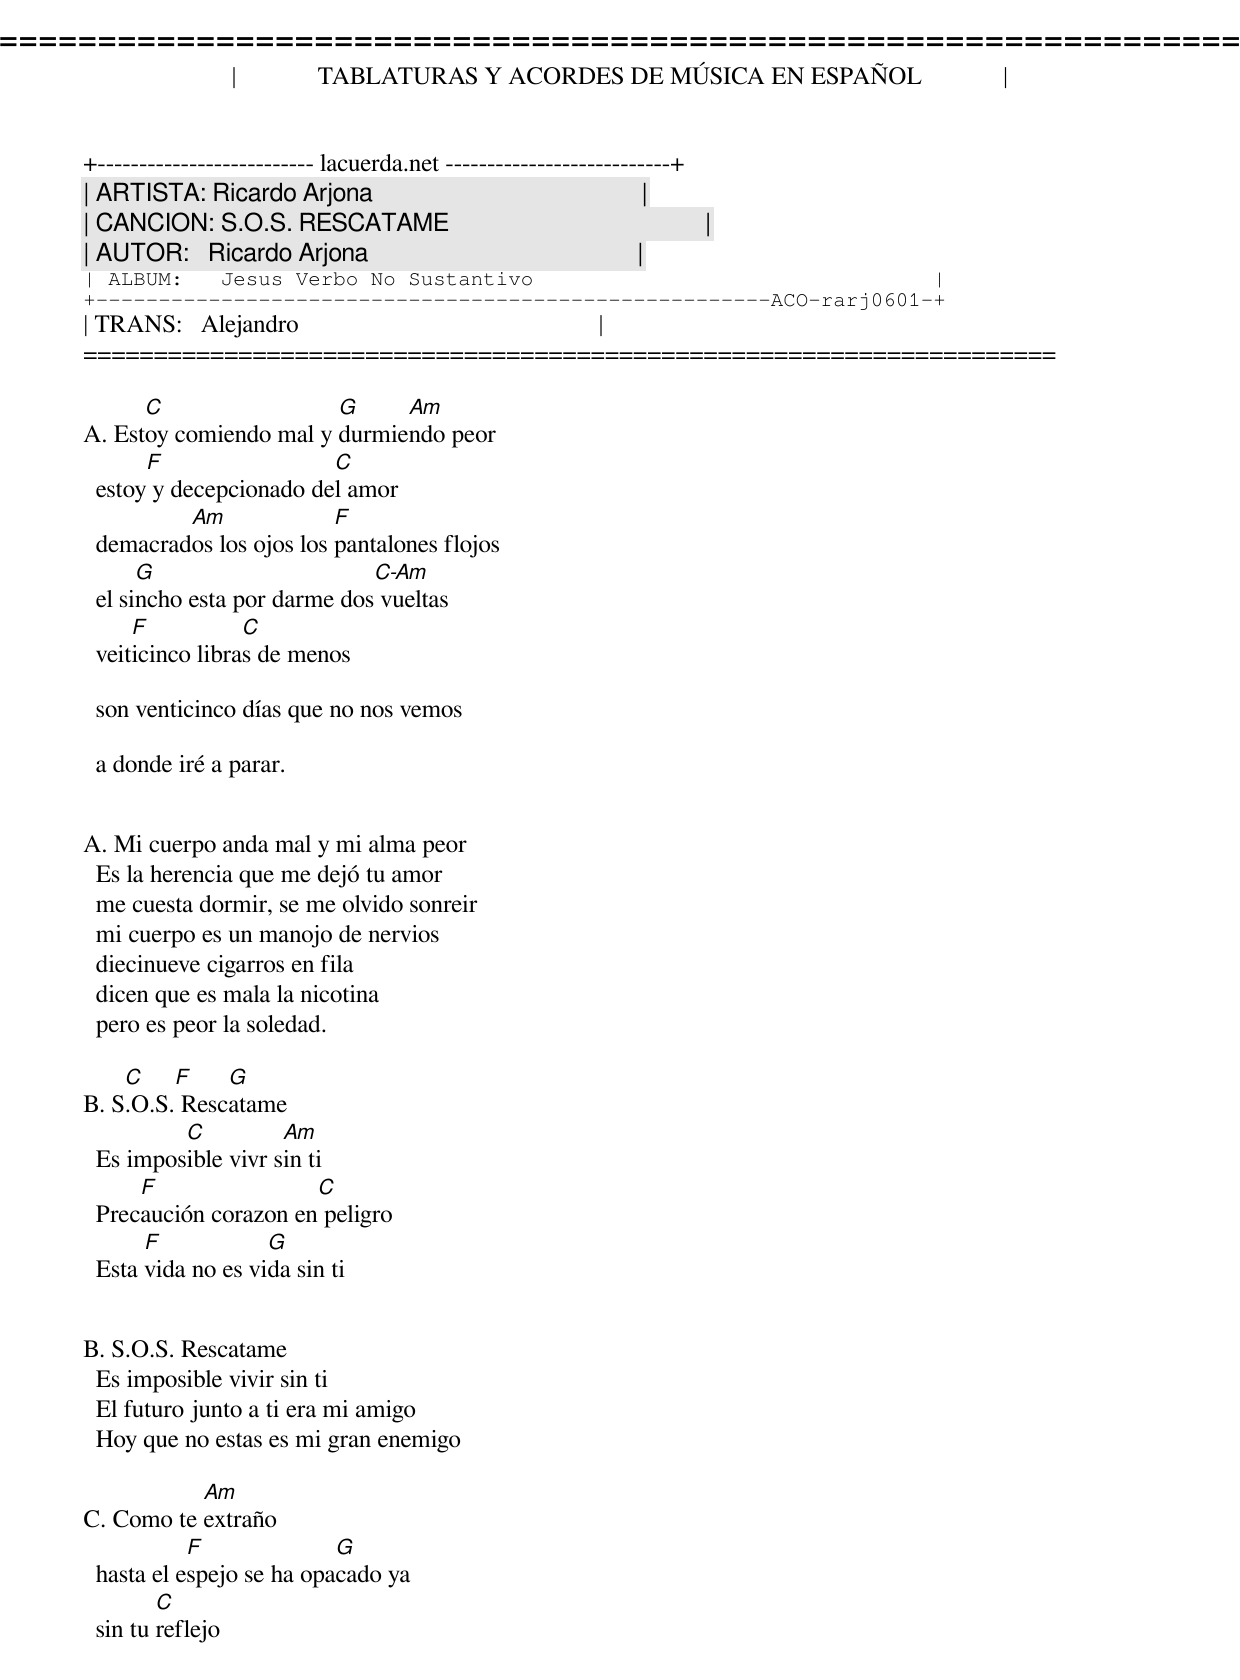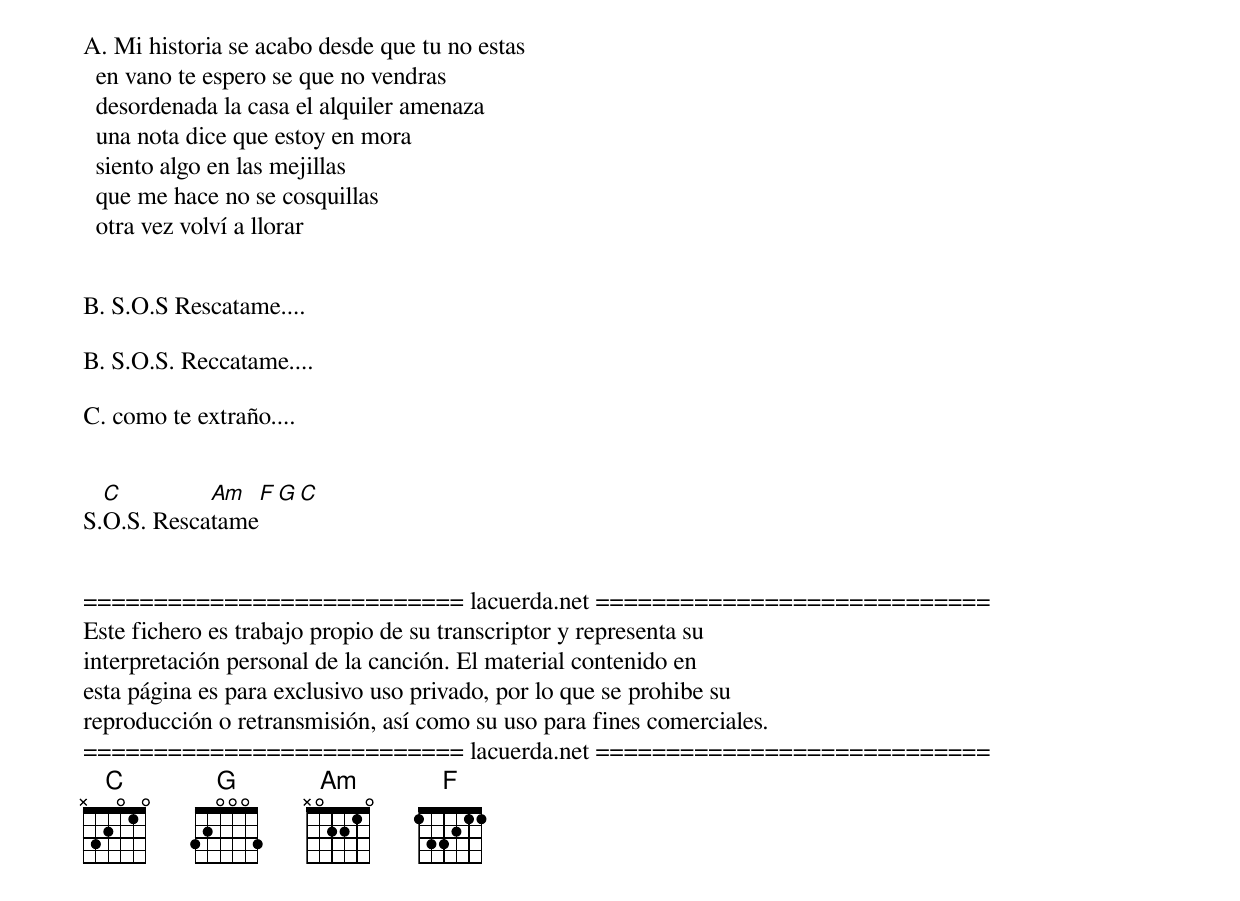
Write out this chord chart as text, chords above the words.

=====================================================================
|             TABLATURAS Y ACORDES DE MÚSICA EN ESPAÑOL             |
+-------------------------- lacuerda.net ---------------------------+
| ARTISTA: Ricardo Arjona                                           |
| CANCION: S.O.S. RESCATAME                                         |
| AUTOR:   Ricardo Arjona                                           |
| ALBUM:   Jesus Verbo No Sustantivo                                |
+------------------------------------------------------ACO-rarj0601-+
| TRANS:   Alejandro                                                |
=====================================================================

      C                 G     Am
A. Estoy comiendo mal y durmiendo peor
       F                 C
  estoy y decepcionado del amor
          Am              F
  demacrados los ojos los pantalones flojos
       G                      C-Am
  el sincho esta por darme dos vueltas
      F           C
  veiticinco libras de menos

  son venticinco días que no nos vemos

  a donde iré a parar.


A. Mi cuerpo anda mal y mi alma peor
  Es la herencia que me dejó tu amor
  me cuesta dormir, se me olvido sonreir
  mi cuerpo es un manojo de nervios
  diecinueve cigarros en fila
  dicen que es mala la nicotina
  pero es peor la soledad.

    C    F    G
B. S.O.S. Rescatame
          C          Am
  Es imposible vivr sin ti
      F                C
  Precaución corazon en peligro
       F            G
  Esta vida no es vida sin ti


B. S.O.S. Rescatame
  Es imposible vivir sin ti
  El futuro junto a ti era mi amigo
  Hoy que no estas es mi gran enemigo

           Am
C. Como te extraño
            F              G
  hasta el espejo se ha opacado ya
         C
  sin tu reflejo


A. Mi historia se acabo desde que tu no estas
  en vano te espero se que no vendras
  desordenada la casa el alquiler amenaza
  una nota dice que estoy en mora
  siento algo en las mejillas
  que me hace no se cosquillas
  otra vez volví a llorar


B. S.O.S Rescatame....

B. S.O.S. Reccatame....

C. como te extraño....


  C         Am  F  G  C
S.O.S. Rescatame


=========================== lacuerda.net ============================
Este fichero es trabajo propio de su transcriptor y representa su
interpretación personal de la canción. El material contenido en
esta página es para exclusivo uso privado, por lo que se prohibe su
reproducción o retransmisión, así como su uso para fines comerciales.
=========================== lacuerda.net ============================
